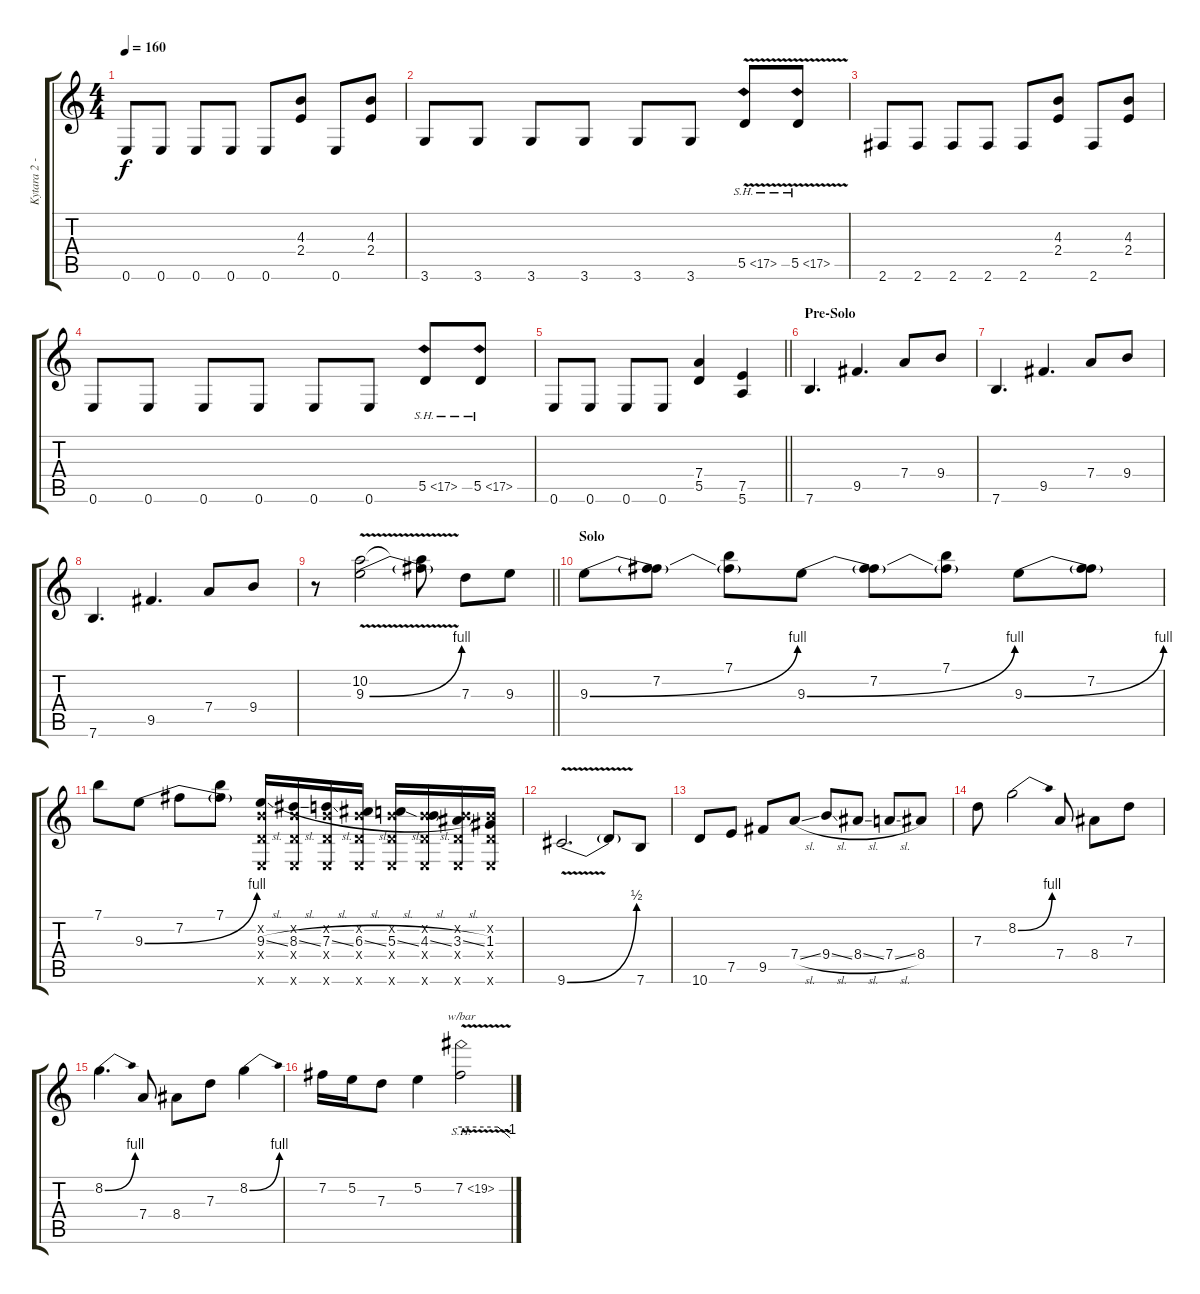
\track ("Kytara 2 - Lead" "Kytara 2 -") {instrument overdrivenguitar}
\staff {score tabs}
\tuning (E4 B3 G3 D3 A2 E2) {hide}
\ts (4 4)
\tempo 160
\clef g2
\ks c
0.6.8{dy f} 0.6.8 0.6.8 0.6.8 0.6.8 (4.3 2.4).8 0.6.8 (4.3 2.4).8 |
3.6.8 3.6.8 3.6.8 3.6.8 3.6.8 3.6.8 5.5{sh 12 v}.8 5.5{sh 12 v}.8 |
2.6.8 2.6.8 2.6.8 2.6.8 2.6.8 (4.3 2.4).8 2.6.8 (4.3 2.4).8 |
0.6.8 0.6.8 0.6.8 0.6.8 0.6.8 0.6.8 5.5{sh 12}.8 5.5{sh 12}.8 |
\barLineRight lightlight
0.6.8 0.6.8 0.6.8 0.6.8 (7.4 5.5).4 (7.5 5.6).4 |
\section ("" "Pre-Solo")
7.6.4{d} 9.5.4{d} 7.4.8 9.4.8 |
7.6.4{d} 9.5.4{d} 7.4.8 9.4.8 |
7.6.4{d} 9.5.4{d} 7.4.8 9.4.8 |
\barLineRight lightlight
r.8 (10.2{v} 9.3{be (bend 0 0 60 4) v}).2 (10.2{t} 9.3{t}).8 7.3.8 9.3.8 |
\section ("" "Solo")
9.3{be (bend 0 0 60 4)}.8 (7.2 9.3{t}).8 (7.1 9.3{t}).8 9.3{be (bend 0 0 60 4)}.8 (7.2 9.3{t}).8 (7.1 9.3{t}).8 9.3{be (bend 0 0 60 4)}.8 (7.2 9.3{t}).8 |
7.1.8 9.3{be (bend 0 0 60 4)}.8 7.2.8 (7.1 9.3{t}).8 (0.2{x} 9.3{sl} 0.4{x} 0.6{x}).16 (0.2{x} 8.3{sl} 0.4{x} 0.6{x}).16 (0.2{x} 7.3{sl} 0.4{x} 0.6{x}).16 (0.2{x} 6.3{sl} 0.4{x} 0.6{x}).16 (0.2{x} 5.3{sl} 0.4{x} 0.6{x}).16 (0.2{x} 4.3{sl} 0.4{x} 0.6{x}).16 (0.2{x} 3.3{sl} 0.4{x} 0.6{x}).16 (0.2{x} 1.3 0.4{x} 0.6{x}).16 |
9.6{be (bend 0 0 60 2) v}.2{d} 9.6{t}.8 7.6.8 |
10.6.8 7.5.8 9.5.8 7.4{sl}.8 9.4{sl}.8 8.4{sl}.8 7.4{sl}.8 8.4.8 |
7.3.8 8.2{be (bend 0 0 60 4)}.2 7.4.8 8.4.8 7.3.8 |
8.2{be (bend 0 0 60 4)}.4{d} 7.4.8 8.4.8 7.3.8 8.2{be (bend 0 0 60 4)}.4 |
7.2.16 5.2.16 7.3.8 5.2.4 7.2{sh 12 v}.2{tbe (custom default 0 0 45 0 60 -4)}
